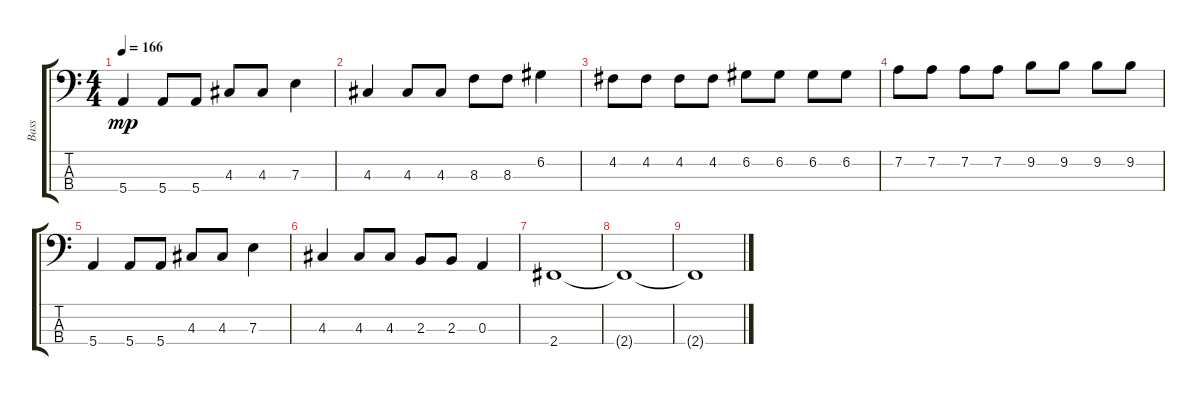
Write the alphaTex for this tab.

\track ("Bass" "Bass") {instrument electricbassfinger}
\staff {score tabs}
\tuning (G2 D2 A1 E1) {hide}
\ts (4 4)
\tempo 166
\clef f4
\ks c
5.4.4{dy mp} 5.4.8 5.4.8 4.3.8 4.3.8 7.3.4 |
4.3.4 4.3.8 4.3.8 8.3.8 8.3.8 6.2.4 |
4.2.8 4.2.8 4.2.8 4.2.8 6.2.8 6.2.8 6.2.8 6.2.8 |
7.2.8 7.2.8 7.2.8 7.2.8 9.2.8 9.2.8 9.2.8 9.2.8 |
5.4.4 5.4.8 5.4.8 4.3.8 4.3.8 7.3.4 |
4.3.4 4.3.8 4.3.8 2.3.8 2.3.8 0.3.4 |
2.4.1 |
2.4{t}.1 |
2.4{t}.1
